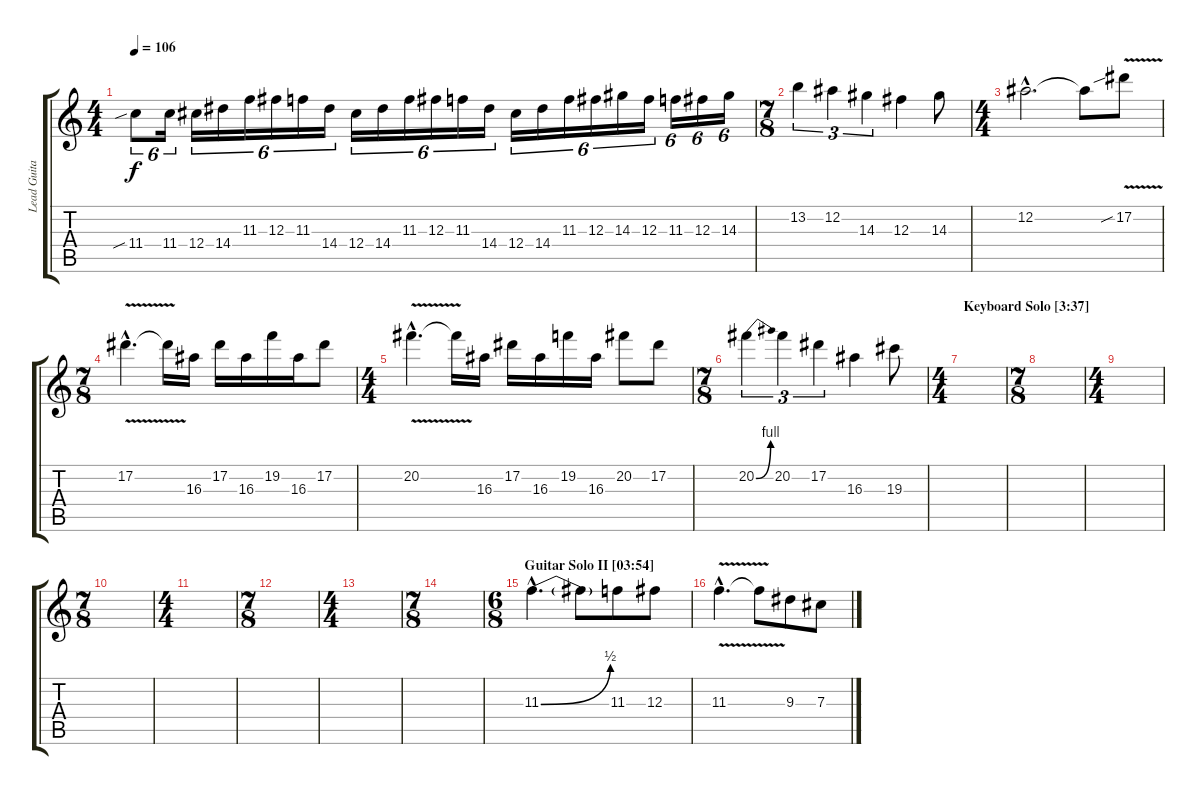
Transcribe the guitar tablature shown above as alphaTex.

\track ("Lead Guitar" "Lead Guita") {instrument overdrivenguitar}
\staff {score tabs}
\tuning (Eb4 Bb3 Gb3 Db3 Ab2 Eb2) {hide}
\ts (4 4)
\tempo 106
\clef g2
\ks c
11.4{sib}.8{tu (6 4) dy f} 11.4.16{tu (6 4)} 12.4.16{tu (6 4)} 14.4.16{tu (6 4)} 11.3.16{tu (6 4)} 12.3.16{tu (6 4)} 11.3.16{tu (6 4)} 14.4.16{tu (6 4)} 12.4.16{tu (6 4)} 14.4.16{tu (6 4)} 11.3.16{tu (6 4)} 12.3.16{tu (6 4)} 11.3.16{tu (6 4)} 14.4.16{tu (6 4)} 12.4.16{tu (6 4)} 14.4.16{tu (6 4)} 11.3.16{tu (6 4)} 12.3.16{tu (6 4)} 14.3.16{tu (6 4)} 12.3.16{tu (6 4)} 11.3.16{tu (6 4)} 12.3.16{tu (6 4)} 14.3.16{tu (6 4)} |
\ts (7 8)
13.2.4{tu (3 2)} 12.2.4{tu (3 2)} 14.3.4{tu (3 2)} 12.3.4 14.3.8 |
\ts (4 4)
12.2{hac}.2{d} 12.2{t}.8 17.2{v sib}.8 |
\ts (7 8)
17.2{v hac}.4{d} 17.2{t}.16 16.3.16 17.2.16 16.3.16 19.2.16 16.3.16 17.2.8 |
\ts (4 4)
20.2{v hac}.4{d} 20.2{t}.16 16.3.16 17.2.16 16.3.16 19.2.16 16.3.16 20.2.8 17.2.8 |
\ts (7 8)
20.2{be (bend 0 0 60 4)}.4{tu (3 2)} 20.2.4{tu (3 2)} 17.2.4{tu (3 2)} 16.3.4 19.3.8 |
\ts (4 4)
\section ("" "Keyboard Solo [3:37]")
|
\ts (7 8)
|
\ts (4 4)
|
\ts (7 8)
|
\ts (4 4)
|
\ts (7 8)
|
\ts (4 4)
|
\ts (7 8)
|
\ts (6 8)
\section ("" "Guitar Solo II [03:54]")
11.3{be (bend 0 0 60 2) hac}.4{d} 11.3{t}.8 11.3.8 12.3.8 |
11.3{v hac}.4{d} 11.3{t}.8 9.3.8 7.3.8
